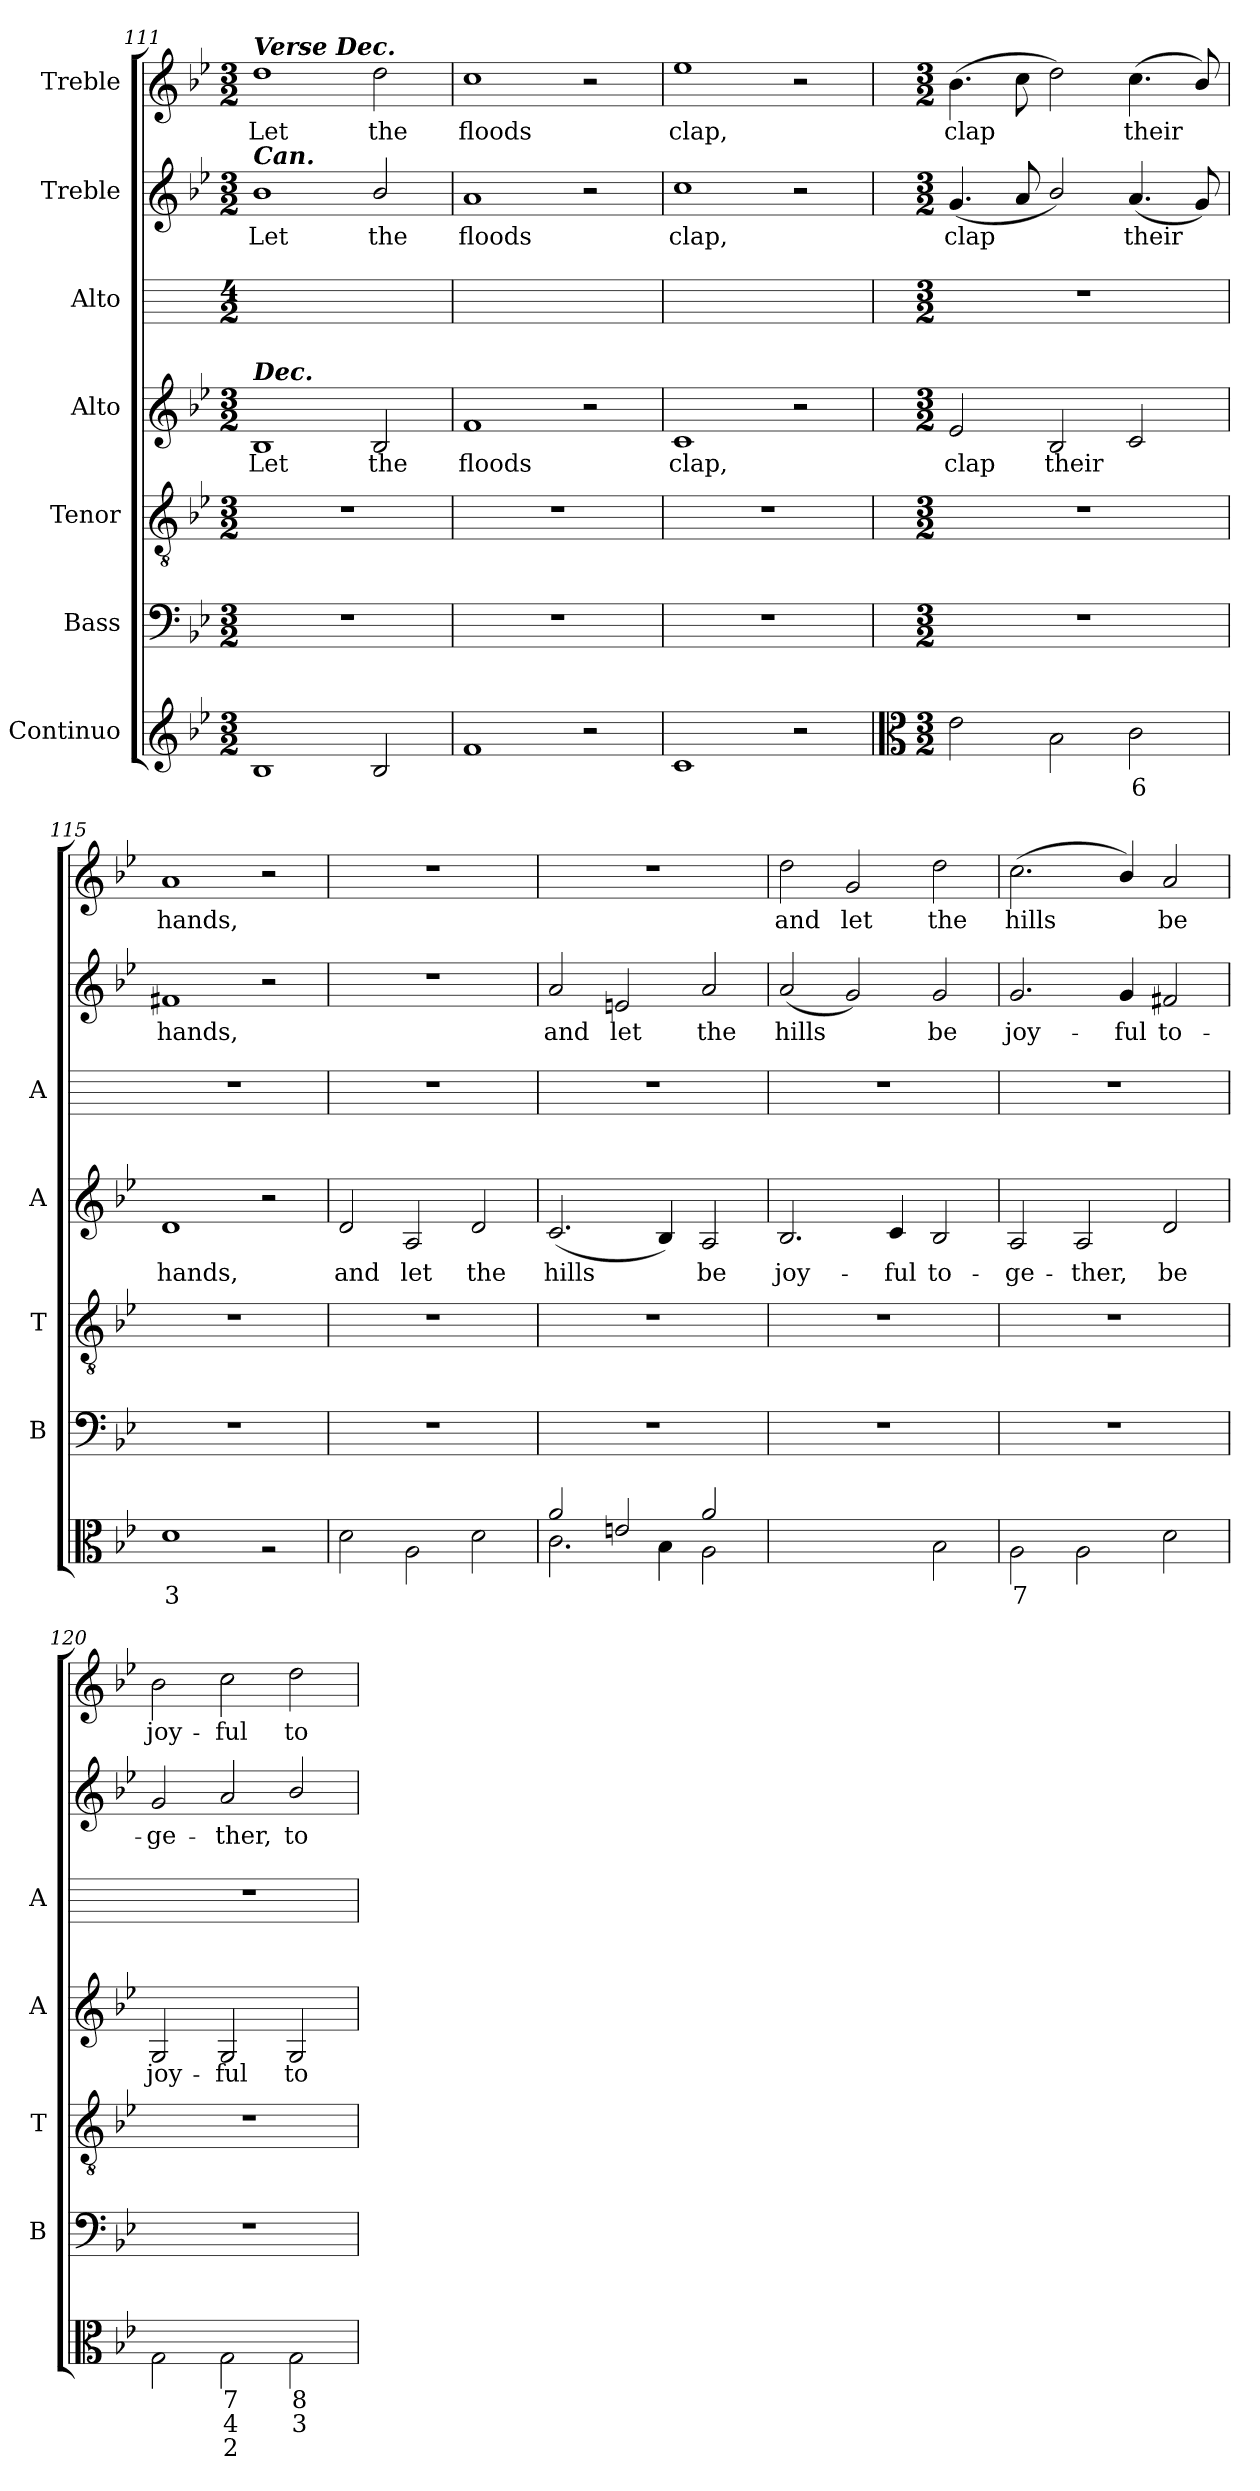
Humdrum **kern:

**kern	**text	**text	**text	**kern	**kern	**kern	**text	**kern	**kern	**text	**kern	**text
*part7	*part7	*part7	*part7	*part6	*part5	*part4	*part4	*part3	*part2	*part2	*part1	*part1
*staff7	*staff7	*staff7	*staff7	*staff6	*staff5	*staff4	*staff4	*staff3	*staff2	*staff2	*staff1	*staff1
*I"Continuo	*	*	*	*I"Bass	*I"Tenor	*I"Alto	*	*I"Alto	*I"Treble	*	*I"Treble	*
*	*	*	*	*I'B	*I'T	*I'A	*	*I'A	*	*	*	*
*clefG2	*	*	*	*clefF4	*clefGv2	*clefG2	*	*	*clefG2	*	*clefG2	*
*k[b-e-]	*	*	*	*k[b-e-]	*k[b-e-]	*k[b-e-]	*	*	*k[b-e-]	*	*k[b-e-]	*
*B-:	*	*	*	*B-:	*B-:	*B-:	*	*	*B-:	*	*B-:	*
*M3/2	*	*	*	*M3/2	*M3/2	*M3/2	*	*M4/2	*M3/2	*	*M3/2	*
=111	=111	=111	=111	=111	=111	=111	=111	=111	=111	=111	=111	=111
!	!	!	!	!	!	!	!	!	!	!	!LO:TX:a:Bi:t=Verse Dec.	!
!	!	!	!	!	!	!	!	!	!LO:TX:a:Bi:t=Can.	!	!	!
!	!	!	!	!	!	!LO:TX:a:Bi:t=Dec.	!	!	!	!	!	!
!	!	!	!	!LO:N:vis=1	!LO:N:vis=1	!	!LO:LY:b	!	!	!LO:LY:b	!	!LO:LY:b
1B-	.	.	.	1.r	1.r	1B-	Let	1.r	1b-	Let	1dd	Let
!	!	!	!	!	!	!	!LO:LY:b	!	!	!LO:LY:b	!	!LO:LY:b
2B-	.	.	.	.	.	2B-	the	.	2b-/	the	2dd	the
=112	=112	=112	=112	=112	=112	=112	=112	=112	=112	=112	=112	=112
!	!	!	!	!LO:N:vis=1	!LO:N:vis=1	!	!LO:LY:b	!	!	!LO:LY:b	!	!LO:LY:b
1f	.	.	.	1.r	1.r	1f	floods	1.r	1a	floods	1cc	floods
2r	.	.	.	.	.	2r	.	.	2r	.	2r	.
=113	=113	=113	=113	=113	=113	=113	=113	=113	=113	=113	=113	=113
!	!	!	!	!LO:N:vis=1	!LO:N:vis=1	!	!LO:LY:b	!	!	!LO:LY:b	!	!LO:LY:b
1c	.	.	.	1.r	1.r	1c	clap,	1.r	1cc	clap,	1ee-	clap,
2r	.	.	.	.	.	2r	.	.	2r	.	2r	.
!!LO:LB:g=z
=114	=114	=114	=114	=114	=114	=114	=114	=114	=114	=114	=114	=114
*clefC3	*	*	*	*	*	*	*	*	*	*	*	*
*M3/2	*	*	*	*M3/2	*M3/2	*M3/2	*	*M3/2	*M3/2	*	*M3/2	*
!LO:N:vis=1	!	!	!	!	!	!	!LO:LY:b	!	!	!LO:LY:b	!	!LO:LY:b
*^	*	*	*	*	*	*	*	*	*	*	*	*
1.ryy	2e-	.	.	.	1.r	1.r	2e-	clap	1.r	(<4.g	clap	(>4.b-	clap
.	.	.	.	.	.	.	.	.	.	8a	.	8cc	.
!	!	!	!	!	!	!	!	!LO:LY:b	!	!	!	!	!
.	2B-	.	.	.	.	.	2B-	their	.	2b-/)	.	2dd)	.
!	!	!LO:LY:b	!	!	!	!	!	!	!	!	!LO:LY:b	!	!LO:LY:b
.	2c	6	.	.	.	.	2c	.	.	(<4.a	their	(<4.cc	their
.	.	.	.	.	.	.	.	.	.	8g)	.	8b-/)	.
=115	=115	=115	=115	=115	=115	=115	=115	=115	=115	=115	=115	=115	=115
!LO:N:vis=1	!	!LO:LY:b	!	!	!	!	!	!LO:LY:b	!	!	!LO:LY:b	!	!LO:LY:b
1.ryy	1d	3	.	.	1.r	1.r	1d	hands,	1.r	1f#X	hands,	1a	hands,
.	2r	.	.	.	.	.	2r	.	.	2r	.	2r	.
=116	=116	=116	=116	=116	=116	=116	=116	=116	=116	=116	=116	=116	=116
!LO:N:vis=1	!	!	!	!	!	!	!	!LO:LY:b	!	!LO:N:vis=1	!	!LO:N:vis=1	!
1.ryy	2d	.	.	.	1.r	1.r	2d	and	1.r	1.r	.	1.r	.
!	!	!	!	!	!	!	!	!LO:LY:b	!	!	!	!	!
.	2A	.	.	.	.	.	2A	let	.	.	.	.	.
!	!	!	!	!	!	!	!	!LO:LY:b	!	!	!	!	!
.	2d	.	.	.	.	.	2d	the	.	.	.	.	.
=117	=117	=117	=117	=117	=117	=117	=117	=117	=117	=117	=117	=117	=117
!	!	!	!	!	!	!	!	!LO:LY:b	!	!	!LO:LY:b	!LO:N:vis=1	!
2a/	2.c	.	.	.	1.r	1.r	(<2.c	hills	1.r	2a	and	1.r	.
!	!	!	!	!	!	!	!	!	!	!	!LO:LY:b	!	!
2en/	.	.	.	.	.	.	.	.	.	2en	let	.	.
.	4B-\	.	.	.	.	.	4B-)	.	.	.	.	.	.
!	!	!	!	!	!	!	!	!LO:LY:b	!	!	!LO:LY:b	!	!
2a/	2A\	.	.	.	.	.	2A	be	.	2a	the	.	.
=118	=118	=118	=118	=118	=118	=118	=118	=118	=118	=118	=118	=118	=118
!	!	!LO:LY:b	!	!	!	!	!	!LO:LY:b	!	!	!LO:LY:b	!	!LO:LY:b
1.ryy	[2B-yy	7	.	.	1.r	1.r	2.B-	joy-	1.r	(<2a	hills	2dd	and
!	!	!LO:LY:b	!	!	!	!	!	!	!	!	!	!	!LO:LY:b
.	4B-yy]	6	.	.	.	.	.	.	.	2g)	.	2g	let
!	!	!	!	!	!	!	!	!LO:LY:b	!	!	!	!	!
.	4cyy	.	.	.	.	.	4c	-ful	.	.	.	.	.
!	!	!	!	!	!	!	!	!LO:LY:b	!	!	!LO:LY:b	!	!LO:LY:b
.	2B-	.	.	.	.	.	2B-	to-	.	2g	be	2dd	the
=119	=119	=119	=119	=119	=119	=119	=119	=119	=119	=119	=119	=119	=119
!	!	!LO:LY:b	!	!	!	!	!	!LO:LY:b	!	!	!LO:LY:b	!	!LO:LY:b
1.ryy	2A	7	.	.	1.r	1.r	2A	-ge-	1.r	2.g	joy-	(<2.cc	hills
!	!	!	!	!	!	!	!	!LO:LY:b	!	!	!	!	!
.	2A	.	.	.	.	.	2A	-ther,	.	.	.	.	.
!	!	!	!	!	!	!	!	!	!	!	!LO:LY:b	!	!
.	.	.	.	.	.	.	.	.	.	4g	-ful	4b-/)	.
!	!	!	!	!	!	!	!	!LO:LY:b	!	!	!LO:LY:b	!	!LO:LY:b
.	2d	.	.	.	.	.	2d	be	.	2f#X	to-	2a	be
=120	=120	=120	=120	=120	=120	=120	=120	=120	=120	=120	=120	=120	=120
!	!	!	!	!	!	!	!	!LO:LY:b	!	!	!LO:LY:b	!	!LO:LY:b
1.ryy	2G	.	.	.	1.r	1.r	2G	joy-	1.r	2g	-ge-	2b-	joy-
!	!	!LO:LY:b	!LO:LY:b	!LO:LY:b	!	!	!	!LO:LY:b	!	!	!LO:LY:b	!	!LO:LY:b
.	2G	7	4	2	.	.	2G	-ful	.	2a	-ther,	2cc	-ful
!	!	!LO:LY:b	!LO:LY:b	!	!	!	!	!LO:LY:b	!	!	!LO:LY:b	!	!LO:LY:b
.	2G	8	3	.	.	.	2G	to-	.	2b-/	to-	2dd	to-
*v	*v	*	*	*	*	*	*	*	*	*	*	*	*
=	=	=	=	=	=	=	=	=	=	=	=	=
*-	*-	*-	*-	*-	*-	*-	*-	*-	*-	*-	*-	*-
